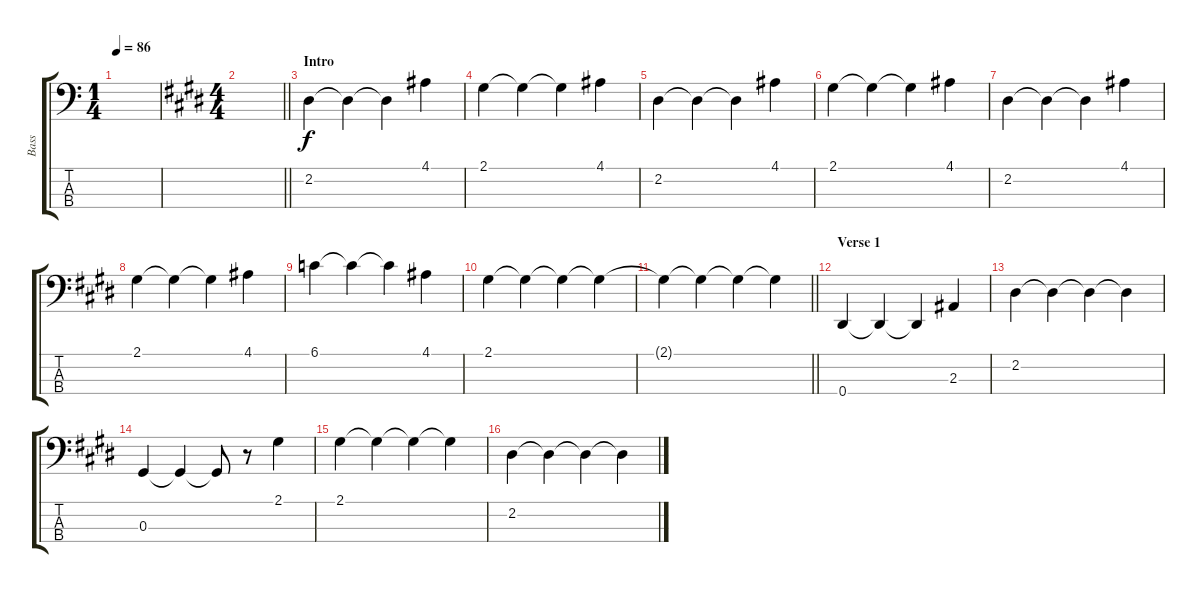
\track ("Bass" "Bass") {instrument electricbassfinger}
\staff {score tabs}
\tuning (Gb2 Db2 Ab1 Eb1) {hide}
\ts (1 4)
\tempo 86
\clef f4
\ks c
|
\ts (4 4)
\barLineRight lightlight
\ks e
|
\section ("" "Intro")
2.2.4 2.2{t}.4 2.2{t}.4 4.1.4 |
2.1.4 2.1{t}.4 2.1{t}.4 4.1.4 |
2.2.4 2.2{t}.4 2.2{t}.4 4.1.4 |
2.1.4 2.1{t}.4 2.1{t}.4 4.1.4 |
2.2.4 2.2{t}.4 2.2{t}.4 4.1.4 |
2.1.4 2.1{t}.4 2.1{t}.4 4.1.4 |
6.1.4 6.1{t}.4 6.1{t}.4 4.1.4 |
2.1.4 2.1{t}.4 2.1{t}.4 2.1{t}.4 |
\barLineRight lightlight
2.1{t}.4 2.1{t}.4 2.1{t}.4 2.1{t}.4 |
\section ("" "Verse 1")
0.4.4 0.4{t}.4 0.4{t}.4 2.3.4 |
2.2.4 2.2{t}.4 2.2{t}.4 2.2{t}.4 |
0.3.4 0.3{t}.4 0.3{t}.8 r.8 2.1.4 |
2.1.4 2.1{t}.4 2.1{t}.4 2.1{t}.4 |
2.2.4 2.2{t}.4 2.2{t}.4 2.2{t}.4
